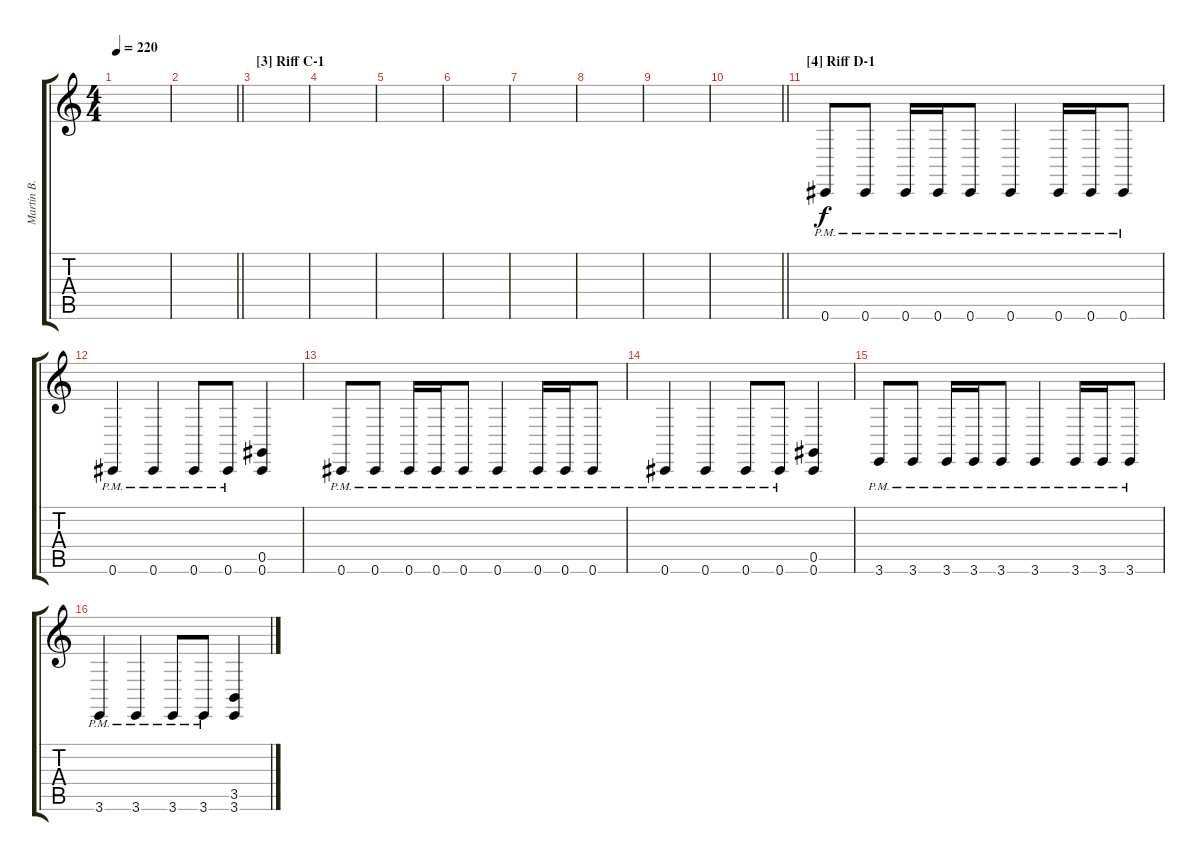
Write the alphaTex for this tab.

\track ("Martin B." "Martin B.") {instrument fx4atmosphere}
\staff {score tabs}
\tuning (Eb4 Bb3 Gb3 Db3 Ab2 Db2) {hide}
\ts (4 4)
\tempo 220
\clef g2
\ks c
|
\barLineRight lightlight
|
\section ("" "[3] Riff C-1")
|
|
|
|
|
|
|
\barLineRight lightlight
|
\section ("" "[4] Riff D-1")
0.6{pm}.8{volume 16 instrument lead2sawtooth} 0.6{pm}.8 0.6{pm}.16 0.6{pm}.16 0.6{pm}.8 0.6{pm}.4 0.6{pm}.16 0.6{pm}.16 0.6{pm}.8 |
0.6{pm}.4 0.6{pm}.4 0.6{pm}.8 0.6{pm}.8 (0.5 0.6).4 |
0.6{pm}.8 0.6{pm}.8 0.6{pm}.16 0.6{pm}.16 0.6{pm}.8 0.6{pm}.4 0.6{pm}.16 0.6{pm}.16 0.6{pm}.8 |
0.6{pm}.4 0.6{pm}.4 0.6{pm}.8 0.6{pm}.8 (0.5 0.6).4 |
3.6{pm}.8 3.6{pm}.8 3.6{pm}.16 3.6{pm}.16 3.6{pm}.8 3.6{pm}.4 3.6{pm}.16 3.6{pm}.16 3.6{pm}.8 |
3.6{pm}.4 3.6{pm}.4 3.6{pm}.8 3.6{pm}.8 (3.5 3.6).4
